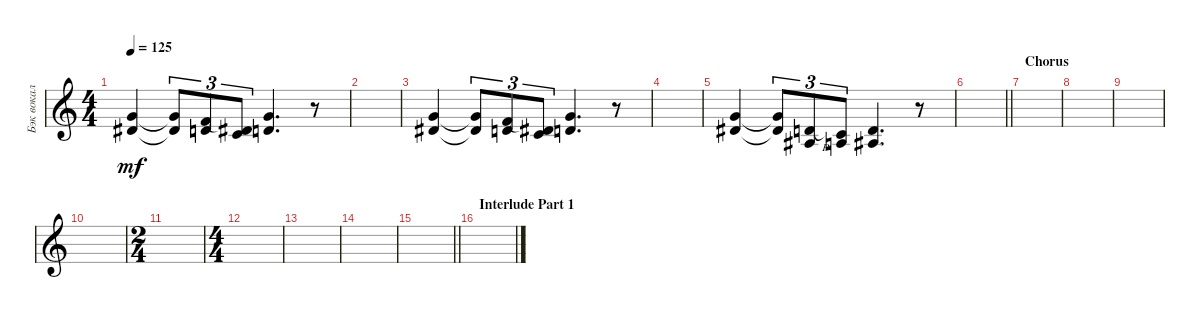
\track ("Бэк вокал" "Бэк вокал") {instrument oboe}
\staff {score}
\tuning (E4 B3 G3 D3 A2 E2) {hide}
\ts (4 4)
\tempo 125
\clef g2
\ks c
(8.2 8.3).4{dy mf} (8.2{t} 8.3{t}).8{tu (3 2)} (6.2{h} 7.3).8{tu (3 2)} (4.2 5.3).8{tu (3 2)} (8.2 7.3).4{d} r.8 |
|
(8.2 8.3).4 (8.2{t} 8.3{t}).8{tu (3 2)} (6.2{h} 7.3).8{tu (3 2)} (4.2 5.3).8{tu (3 2)} (8.2 7.3).4{d} r.8 |
|
(8.2 8.3).4 (8.2{t} 8.3{t}).8{tu (3 2)} (3.2{h} 3.3).8{tu (3 2)} (1.2 2.3).8{tu (3 2)} (3.2 3.3).4{d} r.8 |
\barLineRight lightlight
|
\section ("" "Chorus")
|
|
|
|
\ts (2 4)
|
\ts (4 4)
|
|
|
\barLineRight lightlight
|
\section ("" "Interlude Part 1")
